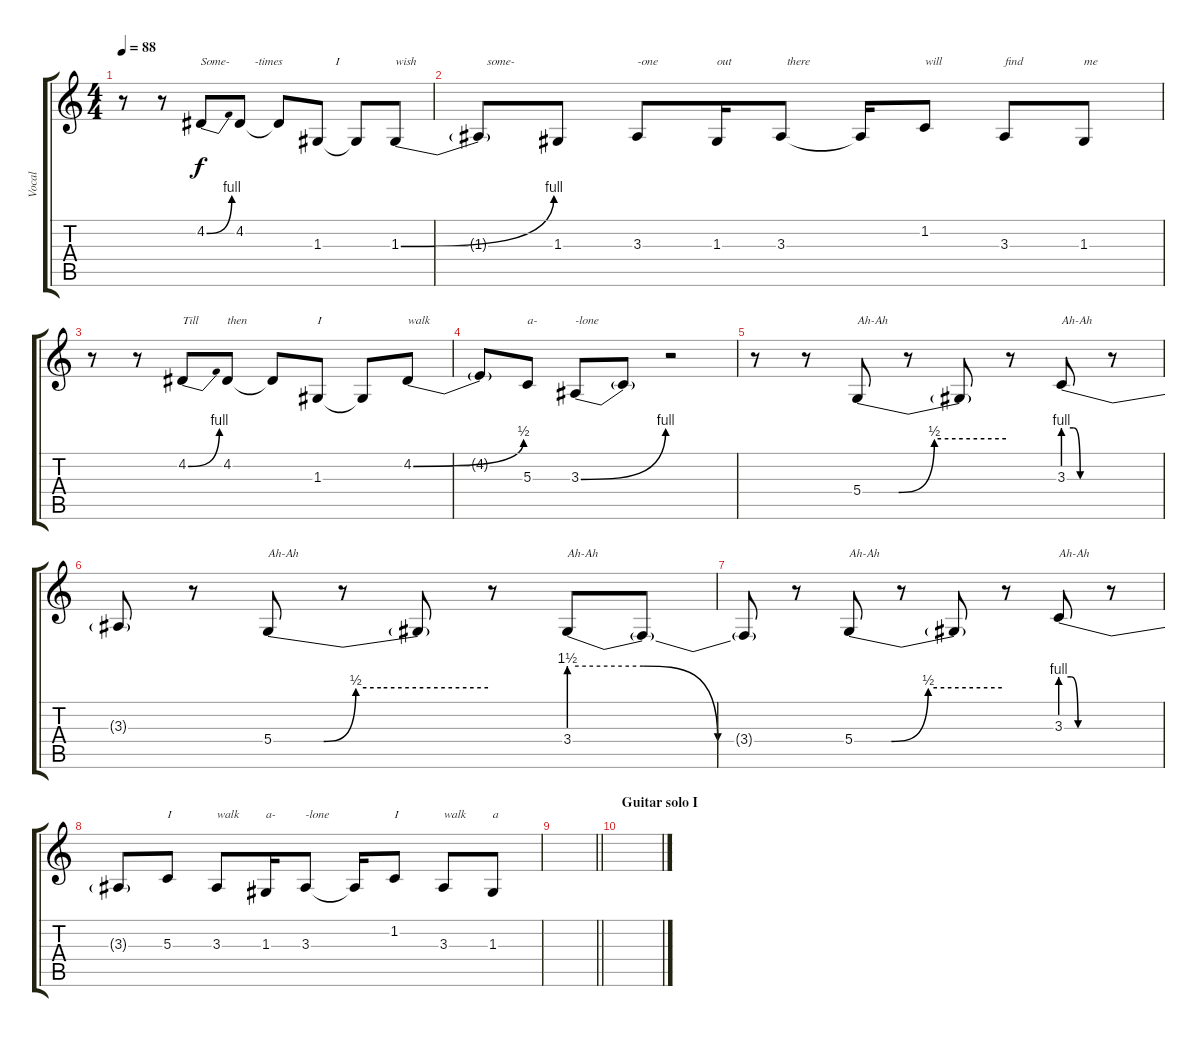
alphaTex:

\track ("Vocal" "Vocal") {instrument lead1square}
\staff {score tabs}
\tuning (E4 B3 G3 D3 A2 E2) {hide}
\ts (4 4)
\tempo 88
\clef g2
\ks c
r.8{dy f} r.8 4.2{be (bend 0 0 60 4)}.8{txt "Some-"} 4.2.8{txt "     -times"} 4.2{t}.8 1.3.8{txt "      I"} 1.3{t}.8 1.3{be (bend 0 0 60 4)}.8{txt "wish"} |
1.3{t}.8{txt "   some-"} 1.3.8 3.3.8{txt "-one"} 1.3.16{txt "out"} 3.3.8{txt "  there"} 3.3{t}.16 1.2.8{txt "will"} 3.3.8{txt "find"} 1.3.8{txt "me"} |
r.8 r.8 4.2{be (bend 0 0 60 4)}.8{txt "Till"} 4.2.8{txt "then"} 4.2{t}.8 1.3.8{txt "I"} 1.3{t}.8 4.2{be (bend 0 0 60 2)}.8{txt "walk"} |
4.2{t}.8 5.3.8{txt "a-"} 3.3{be (bend 0 0 60 4)}.8{txt "-lone"} 3.3{t}.8 r.2 |
r.8 r.8 5.4{be (custom 0 0 15 0 30 2 60 2)}.8{txt "Ah-Ah"} r.8 5.4{t}.8 r.8 3.3{be (custom 0 4 15 4 25 0 30 0 40 0 60 0)}.8{txt "Ah-Ah"} r.8 |
3.3{t}.8 r.8 5.4{be (custom 0 0 14 0 23 2 30 2 60 2)}.8{txt "Ah-Ah"} r.8 5.4{t}.8 r.8 3.4{be (custom 0 6 20 6 40 0 60 0)}.8{txt "Ah-Ah"} 3.4{t}.8 |
3.4{t}.8 r.8 5.4{be (custom 0 0 15 0 30 2 60 2)}.8{txt "Ah-Ah"} r.8 5.4{t}.8 r.8 3.3{be (custom 0 4 15 4 25 0 30 0 40 0 60 0)}.8{txt "Ah-Ah"} r.8 |
3.3{t}.8 5.3.8{txt "I"} 3.3.8{txt "walk"} 1.3.16{txt "a-"} 3.3.8{txt "-lone"} 3.3{t}.16 1.2.8{txt "I"} 3.3.8{txt "walk"} 1.3.8{txt "a"} |
\barLineRight lightlight
|
\section ("" "Guitar solo I")
